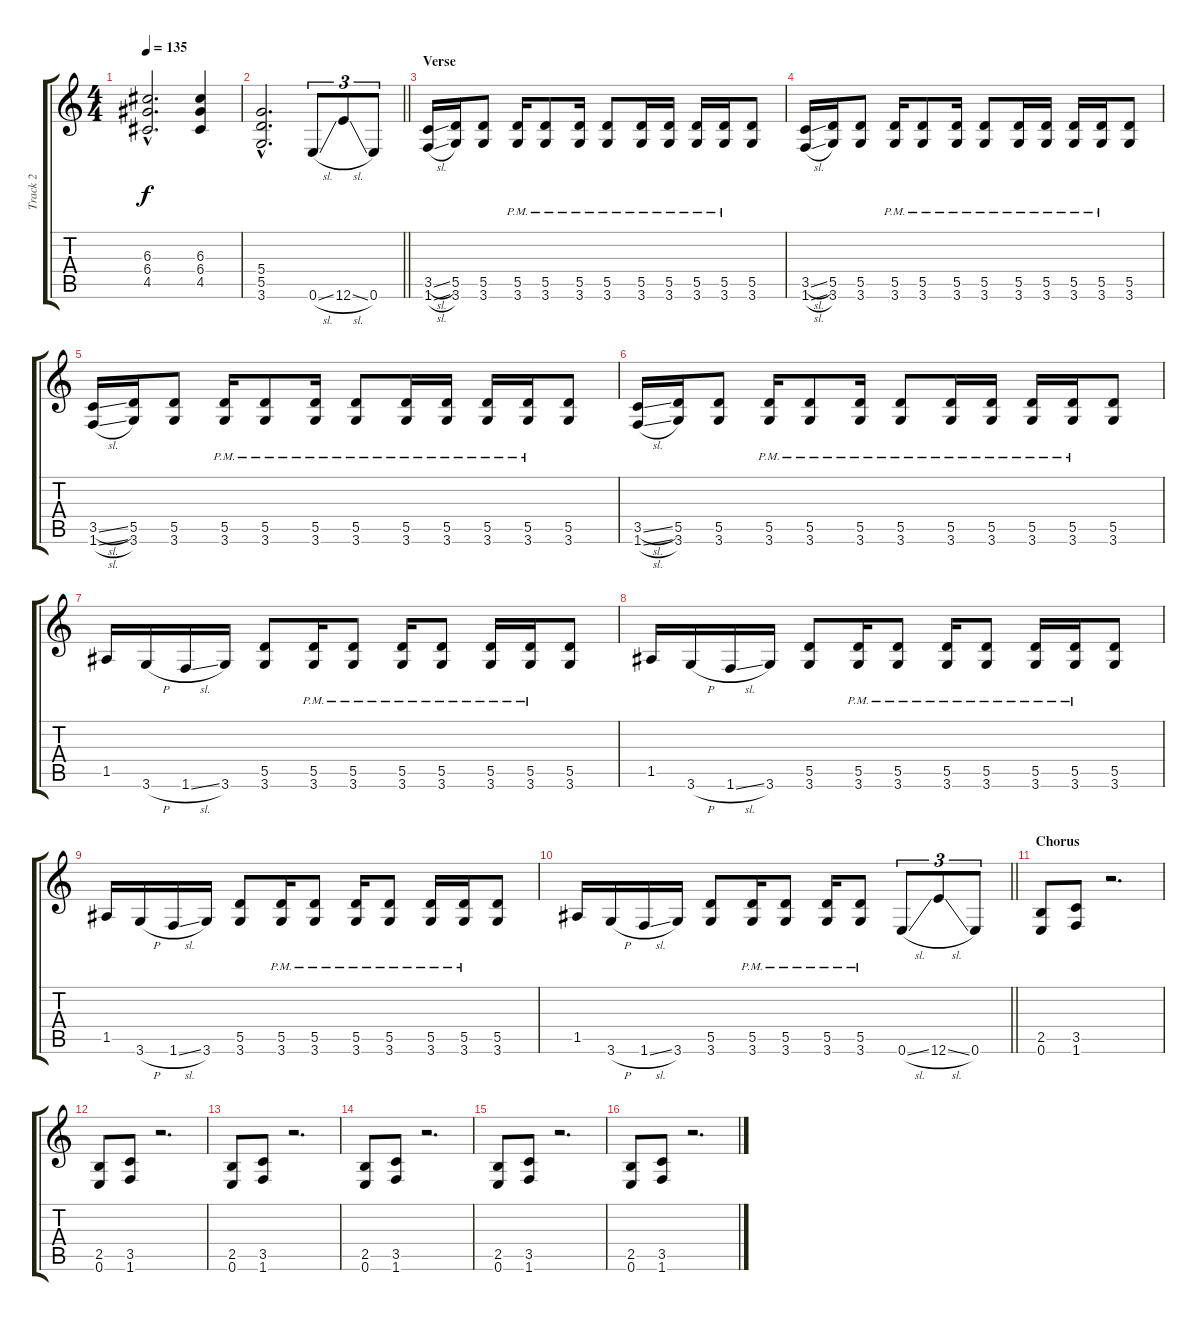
\track ("Track 2" "Track 2") {instrument distortionguitar}
\staff {score tabs}
\tuning (E4 B3 G3 D3 A2 E2) {hide}
\ts (4 4)
\tempo 135
\clef g2
\ks c
(6.3{hac} 6.4{hac} 4.5{hac}).2{d dy f} (6.3 6.4 4.5).4 |
\barLineRight lightlight
(5.4{hac} 5.5{hac} 3.6{hac}).2{d} 0.6{sl}.8{tu (3 2)} 12.6{sl}.8{tu (3 2)} 0.6.8{tu (3 2)} |
\section ("" "Verse")
(3.5{sl} 1.6{sl}).16 (5.5 3.6).16 (5.5 3.6).8 (5.5{pm} 3.6{pm}).16 (5.5{pm} 3.6{pm}).8 (5.5{pm} 3.6{pm}).16 (5.5{pm} 3.6{pm}).8 (5.5{pm} 3.6{pm}).16 (5.5{pm} 3.6{pm}).16 (5.5{pm} 3.6{pm}).16 (5.5{pm} 3.6{pm}).16 (5.5 3.6).8 |
(3.5{sl} 1.6{sl}).16 (5.5 3.6).16 (5.5 3.6).8 (5.5{pm} 3.6{pm}).16 (5.5{pm} 3.6{pm}).8 (5.5{pm} 3.6{pm}).16 (5.5{pm} 3.6{pm}).8 (5.5{pm} 3.6{pm}).16 (5.5{pm} 3.6{pm}).16 (5.5{pm} 3.6{pm}).16 (5.5{pm} 3.6{pm}).16 (5.5 3.6).8 |
(3.5{sl} 1.6{sl}).16 (5.5 3.6).16 (5.5 3.6).8 (5.5{pm} 3.6{pm}).16 (5.5{pm} 3.6{pm}).8 (5.5{pm} 3.6{pm}).16 (5.5{pm} 3.6{pm}).8 (5.5{pm} 3.6{pm}).16 (5.5{pm} 3.6{pm}).16 (5.5{pm} 3.6{pm}).16 (5.5{pm} 3.6{pm}).16 (5.5 3.6).8 |
(3.5{sl} 1.6{sl}).16 (5.5 3.6).16 (5.5 3.6).8 (5.5{pm} 3.6{pm}).16 (5.5{pm} 3.6{pm}).8 (5.5{pm} 3.6{pm}).16 (5.5{pm} 3.6{pm}).8 (5.5{pm} 3.6{pm}).16 (5.5{pm} 3.6{pm}).16 (5.5{pm} 3.6{pm}).16 (5.5{pm} 3.6{pm}).16 (5.5 3.6).8 |
1.5.16 3.6{h}.16 1.6{sl}.16 3.6.16 (5.5 3.6).8 (5.5{pm} 3.6{pm}).16 (5.5{pm} 3.6{pm}).8 (5.5{pm} 3.6{pm}).16 (5.5{pm} 3.6{pm}).8 (5.5{pm} 3.6{pm}).16 (5.5{pm} 3.6{pm}).16 (5.5 3.6).8 |
1.5.16 3.6{h}.16 1.6{sl}.16 3.6.16 (5.5 3.6).8 (5.5{pm} 3.6{pm}).16 (5.5{pm} 3.6{pm}).8 (5.5{pm} 3.6{pm}).16 (5.5{pm} 3.6{pm}).8 (5.5{pm} 3.6{pm}).16 (5.5{pm} 3.6{pm}).16 (5.5 3.6).8 |
1.5.16 3.6{h}.16 1.6{sl}.16 3.6.16 (5.5 3.6).8 (5.5{pm} 3.6{pm}).16 (5.5{pm} 3.6{pm}).8 (5.5{pm} 3.6{pm}).16 (5.5{pm} 3.6{pm}).8 (5.5{pm} 3.6{pm}).16 (5.5{pm} 3.6{pm}).16 (5.5 3.6).8 |
\barLineRight lightlight
1.5.16 3.6{h}.16 1.6{sl}.16 3.6.16 (5.5 3.6).8 (5.5{pm} 3.6{pm}).16 (5.5{pm} 3.6{pm}).8 (5.5{pm} 3.6{pm}).16 (5.5{pm} 3.6{pm}).8 0.6{sl}.8{tu (3 2)} 12.6{sl}.8{tu (3 2)} 0.6.8{tu (3 2)} |
\section ("" "Chorus")
(2.5 0.6).8 (3.5 1.6).8 r.2{d} |
(2.5 0.6).8 (3.5 1.6).8 r.2{d} |
(2.5 0.6).8 (3.5 1.6).8 r.2{d} |
(2.5 0.6).8 (3.5 1.6).8 r.2{d} |
(2.5 0.6).8 (3.5 1.6).8 r.2{d} |
(2.5 0.6).8 (3.5 1.6).8 r.2{d}
